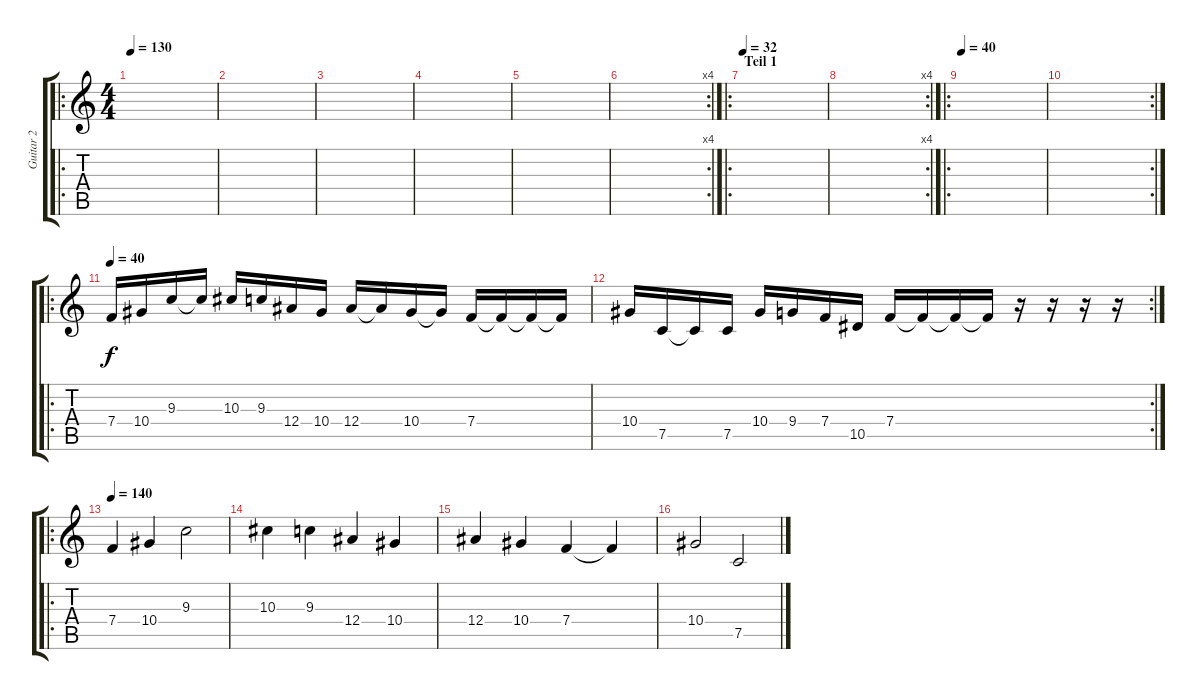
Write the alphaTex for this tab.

\track ("Guitar 2" "Guitar 2") {instrument distortionguitar}
\staff {score tabs}
\tuning (C4 G3 Eb3 Bb2 F2 C2) {hide}
\ro
\ts (4 4)
\tempo 130
\clef g2
\ks c
|
|
|
|
|
\rc 4
|
\ro
\section ("" "Teil 1")
\tempo 32
|
\rc 4
|
\ro
\tempo 40
|
\rc 2
|
\ro
\tempo 40
7.4.16 10.4.16 9.3.16 9.3{t}.16 10.3.16 9.3.16 12.4.16 10.4.16 12.4.16 12.4{t}.16 10.4.16 10.4{t}.16 7.4.16 7.4{t}.16 7.4{t}.16 7.4{t}.16 |
\rc 2
10.4.16 7.5.16 7.5{t}.16 7.5.16 10.4.16 9.4.16 7.4.16 10.5.16 7.4.16 7.4{t}.16 7.4{t}.16 7.4{t}.16 r.16 r.16 r.16 r.16 |
\ro
\tempo 140
7.4.4 10.4.4 9.3.2 |
10.3.4 9.3.4 12.4.4 10.4.4 |
12.4.4 10.4.4 7.4.4 7.4{t}.4 |
10.4.2 7.5.2
